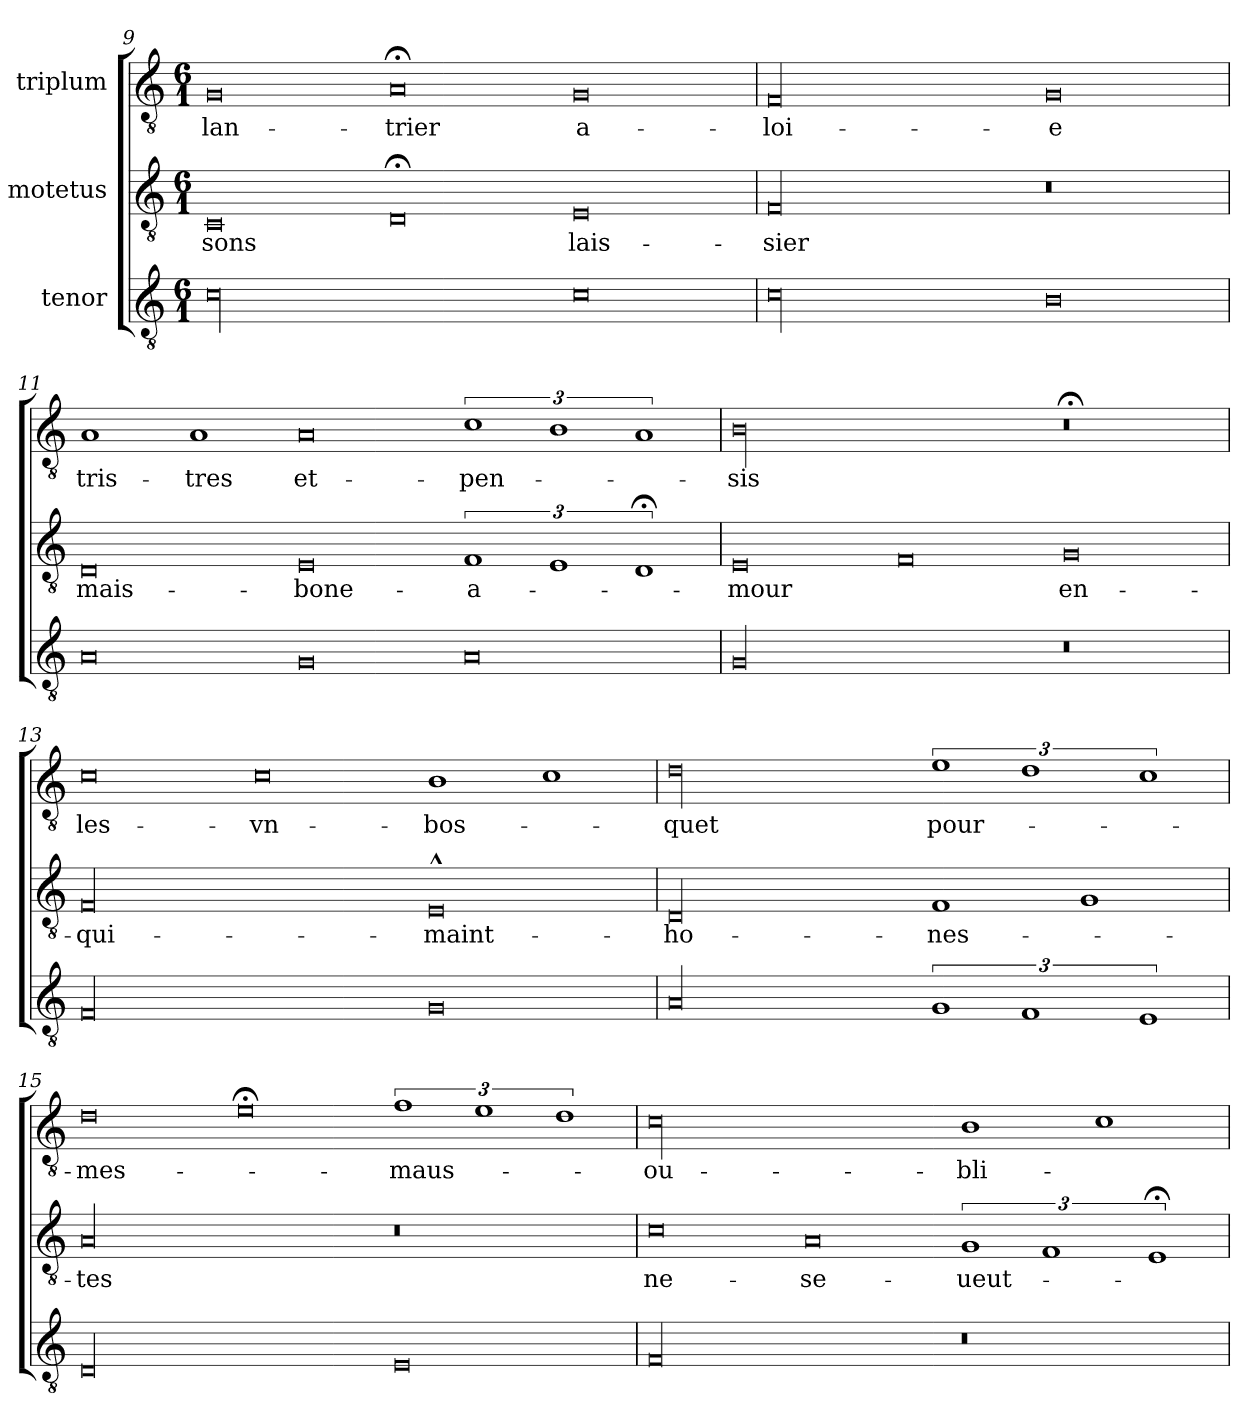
**kern	**kern	**text	**kern	**text
*part3	*part2	*part2	*part1	*part1
*staff3	*staff2	*staff2	*staff1	*staff1
*I"tenor	*I"motetus	*	*I"triplum	*
*clefGv2	*clefGv2	*	*clefGv2	*
*k[]	*k[]	*	*k[]	*
*C:	*C:	*	*C:	*
*M6/1	*M6/1	*	*M6/1	*
=9	=9	=9	=9	=9
00c\	0C/	-sons	0G/	lan-
.	0D;</	.	0A;</	-trier
0c\	0E/	lais-	0G/	a-
=10	=10	=10	=10	=10
00c\	00F/	-sier	00F/	-loi-
0B\	0r	.	0G/	-e
=11	=11	=11	=11	=11
0A/	0D/	mais-	1A/	tris-
.	.	.	1A/	-tres
0G/	0E/	bone-	0A/	et-
0A/	3%2F/	a-	3%2c\	pen-
.	3%2E/	.	3%2B\	.
.	3%2D;</	.	3%2A/	.
=12	=12	=12	=12	=12
00G/	0E/	-mour	00B\	-sis
.	0F/	.	.	.
0r	0G/	en-	0r;<	.
=13	=13	=13	=13	=13
00F/	00F/	qui-	0c\	les-
.	.	.	0c\	vn-
0G/	0E^^/	maint-	1B\	bos-
.	.	.	1c\	.
=14	=14	=14	=14	=14
00A/	00D/	ho-	00d\	-quet
3%2G/	1F/	-nes-	3%2e\	pour-
3%2F/	.	.	3%2d\	.
.	1G/	.	.	.
3%2E/	.	.	3%2c\	.
!!LO:PB:g=z
=15	=15	=15	=15	=15
00D/	00A/	-tes	0d\	mes-
.	.	.	0e;<\	.
0E/	0r	.	3%2f\	maus-
.	.	.	3%2e\	.
.	.	.	3%2d\	.
=16	=16	=16	=16	=16
00F/	0c\	ne-	00c\	ou-
.	0A/	se-	.	.
0r	3%2G/	ueut-	1B\	-bli-
.	3%2F/	.	.	.
.	.	.	1c\	.
.	3%2E;</	.	.	.
=	=	=	=	=
*-	*-	*-	*-	*-
